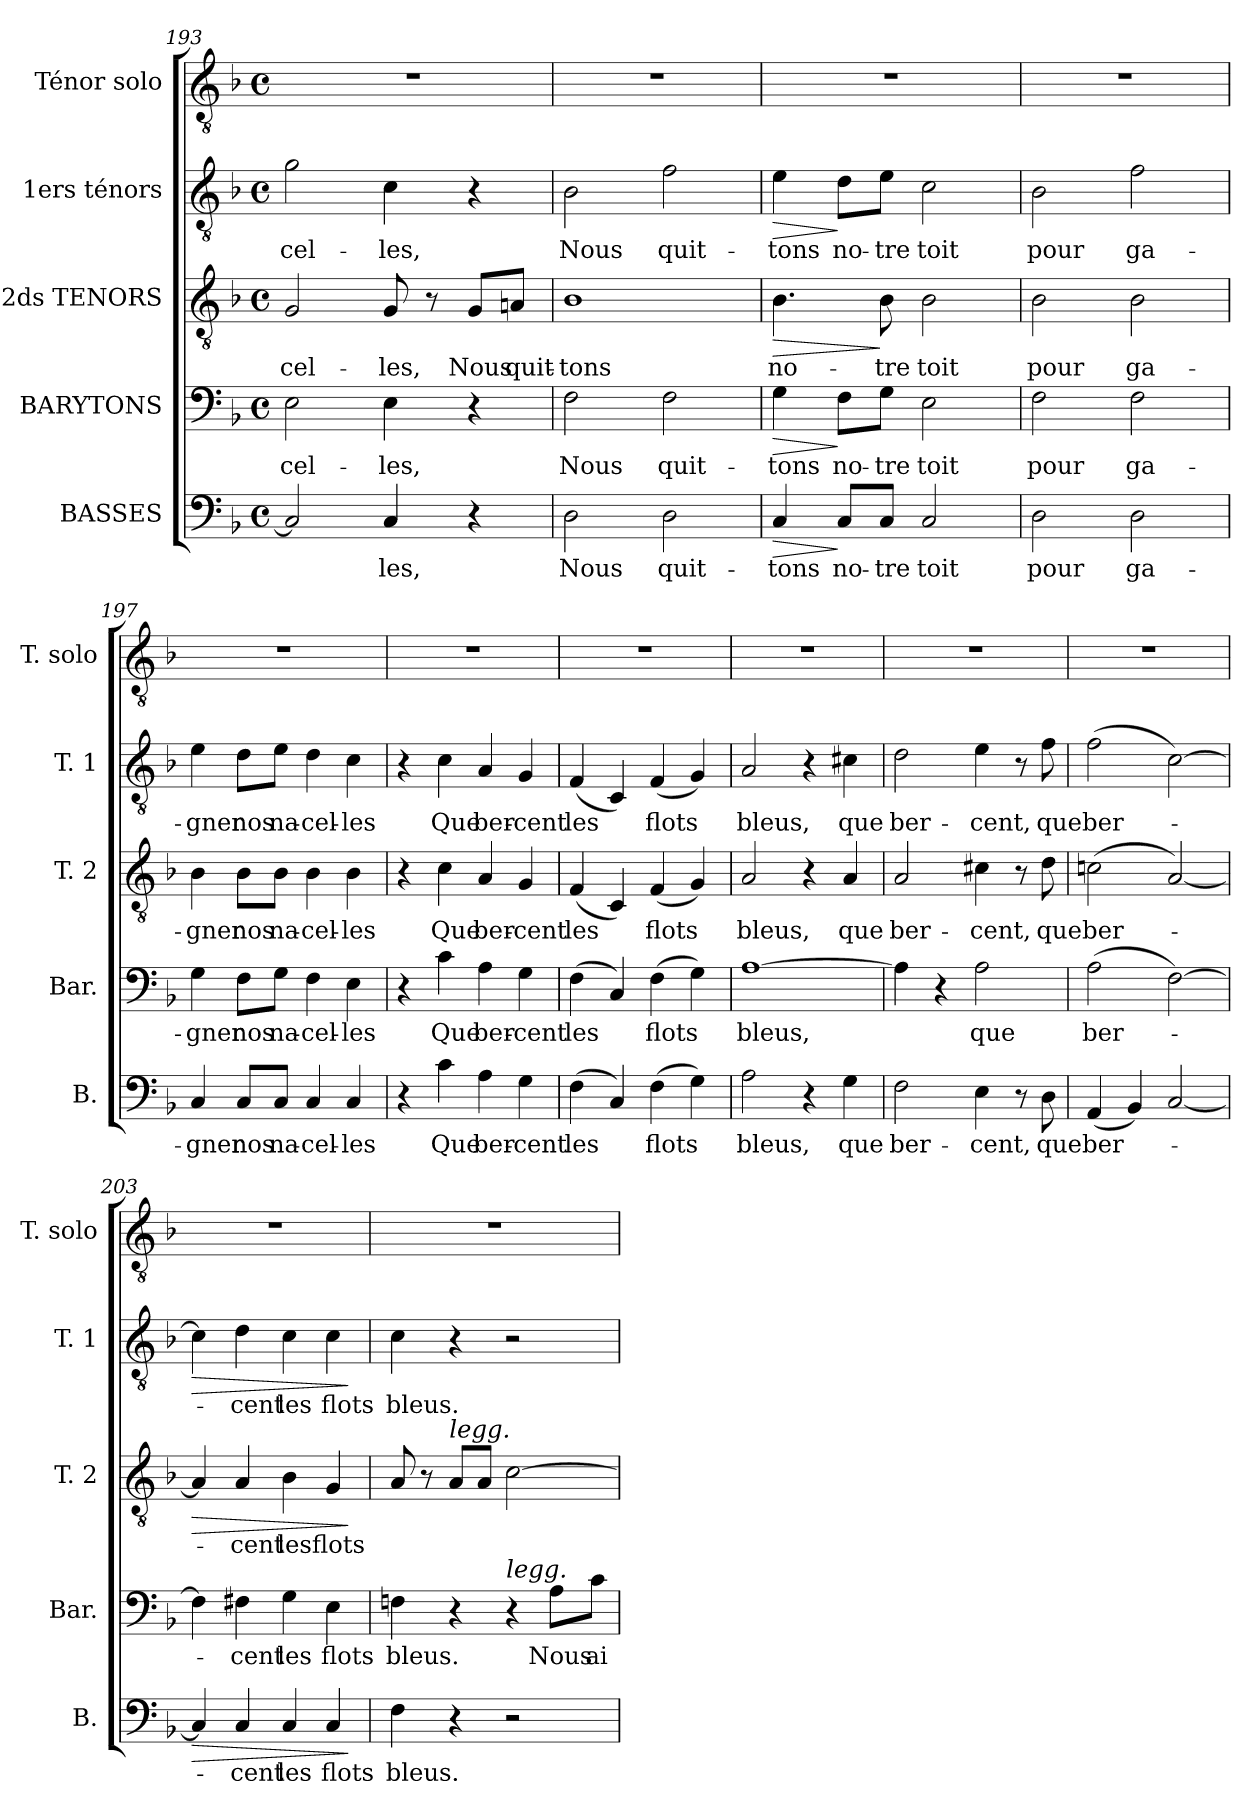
**kern	**text	**dynam	**kern	**text	**dynam	**kern	**text	**dynam	**kern	**text	**dynam	**kern
*part5	*part5	*part5	*part4	*part4	*part4	*part3	*part3	*part3	*part2	*part2	*part2	*part1
*staff5	*staff5	*staff5	*staff4	*staff4	*staff4	*staff3	*staff3	*staff3	*staff2	*staff2	*staff2	*staff1
*I"BASSES	*	*	*I"BARYTONS	*	*	*I"2ds TENORS	*	*	*I"1ers ténors	*	*	*I"Ténor solo
*I'B.	*	*	*I'Bar.	*	*	*I'T. 2	*	*	*I'T. 1	*	*	*I'T. solo
*clefF4	*	*	*clefF4	*	*	*clefGv2	*	*	*clefGv2	*	*	*clefGv2
*	*	*	*	*	*	*ITrd7c12	*	*	*ITrd7c12	*	*	*ITrd7c12
*k[b-]	*	*	*k[b-]	*	*	*k[b-]	*	*	*k[b-]	*	*	*k[b-]
*M4/4	*	*	*M4/4	*	*	*M4/4	*	*	*M4/4	*	*	*M4/4
*met(c)	*	*	*met(c)	*	*	*met(c)	*	*	*met(c)	*	*	*met(c)
=193	=193	=193	=193	=193	=193	=193	=193	=193	=193	=193	=193	=193
2C/]	.	.	2E\	-cel-	.	2GG/	-cel-	.	2G\	-cel-	.	1r
4C/	-les,	.	4E\	-les,	.	8GG/	-les,	.	4C\	-les,	.	.
.	.	.	.	.	.	8r	.	.	.	.	.	.
4r	.	.	4r	.	.	8GG/L	Nous	.	4r	.	.	.
.	.	.	.	.	.	8AAn/J	quit-	.	.	.	.	.
=194	=194	=194	=194	=194	=194	=194	=194	=194	=194	=194	=194	=194
2D\	Nous	.	2F\	Nous	.	1BB-\	-tons	.	2BB-\	Nous	.	1r
2D\	quit-	.	2F\	quit-	.	.	.	.	2F\	quit-	.	.
=195	=195	=195	=195	=195	=195	=195	=195	=195	=195	=195	=195	=195
!	!	!LO:HP:b	!	!	!LO:HP:b	!	!	!LO:HP:b	!	!	!LO:HP:b	!
4C/	-tons	>	4G\	-tons	>	4.BB-\	no-	>	4E\	-tons	>	1r
8C/L	no-	]	8F\L	no-	]	.	.	.	8D\L	no-	]	.
8C/J	-tre	.	8G\J	-tre	.	8BB-\	-tre	]	8E\J	-tre	.	.
2C/	toit	.	2E\	toit	.	2BB-\	toit	.	2C\	toit	.	.
!!LO:LB:g=z
=196	=196	=196	=196	=196	=196	=196	=196	=196	=196	=196	=196	=196
2D\	pour	.	2F\	pour	.	2BB-\	pour	.	2BB-\	pour	.	1r
2D\	ga-	.	2F\	ga-	.	2BB-\	ga-	.	2F\	ga-	.	.
=197	=197	=197	=197	=197	=197	=197	=197	=197	=197	=197	=197	=197
4C/	-gner	.	4G\	-gner	.	4BB-\	-gner	.	4E\	-gner	.	1r
8C/L	nos	.	8F\L	nos	.	8BB-\L	nos	.	8D\L	nos	.	.
8C/J	na-	.	8G\J	na-	.	8BB-\J	na-	.	8E\J	na-	.	.
4C/	-cel-	.	4F\	-cel-	.	4BB-\	-cel-	.	4D\	-cel-	.	.
4C/	-les	.	4E\	-les	.	4BB-\	-les	.	4C\	-les	.	.
=198	=198	=198	=198	=198	=198	=198	=198	=198	=198	=198	=198	=198
4r	.	.	4r	.	.	4r	.	.	4r	.	.	1r
4c\	Que	.	4c\	Que	.	4C\	Que	.	4C\	Que	.	.
4A\	ber-	.	4A\	ber-	.	4AA/	ber-	.	4AA/	ber-	.	.
4G\	-cent	.	4G\	-cent	.	4GG/	-cent	.	4GG/	-cent	.	.
=199	=199	=199	=199	=199	=199	=199	=199	=199	=199	=199	=199	=199
(4F\	les	.	(4F\	les	.	(4FF/	les	.	(4FF/	les	.	1r
4C/)	.	.	4C/)	.	.	4CC/)	.	.	4CC/)	.	.	.
(4F\	flots	.	(4F\	flots	.	(4FF/	flots	.	(4FF/	flots	.	.
4G\)	.	.	4G\)	.	.	4GG/)	.	.	4GG/)	.	.	.
=200	=200	=200	=200	=200	=200	=200	=200	=200	=200	=200	=200	=200
2A\	bleus,	.	[1A\	bleus,	.	2AA/	bleus,	.	2AA/	bleus,	.	1r
4r	.	.	.	.	.	4r	.	.	4r	.	.	.
4G\	que	.	.	.	.	4AA/	que	.	4C#X\	que	.	.
!!LO:LB:g=z
=201	=201	=201	=201	=201	=201	=201	=201	=201	=201	=201	=201	=201
2F\	ber-	.	4A\]	.	.	2AA/	ber-	.	2D\	ber-	.	1r
.	.	.	4r	.	.	.	.	.	.	.	.	.
4E\	-cent,	.	2A\	que	.	4C#X\	-cent,	.	4E\	-cent,	.	.
8r	.	.	.	.	.	8r	.	.	8r	.	.	.
8D\	que	.	.	.	.	8D\	que	.	8F\	que	.	.
=202	=202	=202	=202	=202	=202	=202	=202	=202	=202	=202	=202	=202
(4AA/	ber-	.	(2A\	ber-	.	(2Cn\	ber-	.	(2F\	ber-	.	1r
4BB-/)	.	.	.	.	.	.	.	.	.	.	.	.
[2C/	.	.	[2F\)	.	.	[2AA/)	.	.	[2C\)	.	.	.
=203	=203	=203	=203	=203	=203	=203	=203	=203	=203	=203	=203	=203
!	!	!LO:HP:b	!	!	!	!	!	!LO:HP:b	!	!	!LO:HP:b	!
4C/]	.	>	4F\]	.	.	4AA/]	.	>	4C\]	.	>	1r
4C/	-cent	.	4F#X\	-cent	.	4AA/	-cent	.	4D\	-cent	.	.
4C/	les	.	4G\	les	.	4BB-\	les	.	4C\	les	.	.
4C/	flots	.	4E\	flots	.	4GG/	flots	.	4C\	flots	.	.
.	.	]	.	.	.	.	.	]	.	.	]	.
=204	=204	=204	=204	=204	=204	=204	=204	=204	=204	=204	=204	=204
4F\	bleus.	.	4Fn\	bleus.	.	8AA/	.	.	4C\	bleus.	.	1r
.	.	.	.	.	.	8r	.	.	.	.	.	.
!	!	!	!	!	!	!LO:TX:i:t=legg.	!	!	!	!	!	!
4r	.	.	4r	.	.	8AA/L	.	.	4r	.	.	.
.	.	.	.	.	.	8AA/J	.	.	.	.	.	.
!	!	!	!LO:TX:i:t=legg.	!	!	!	!	!	!	!	!	!
2r	.	.	4r	.	.	[2C\	.	.	2r	.	.	.
.	.	.	8A\L	Nous	.	.	.	.	.	.	.	.
.	.	.	8c\J	ai-	.	.	.	.	.	.	.	.
=	=	=	=	=	=	=	=	=	=	=	=	=
*-	*-	*-	*-	*-	*-	*-	*-	*-	*-	*-	*-	*-
